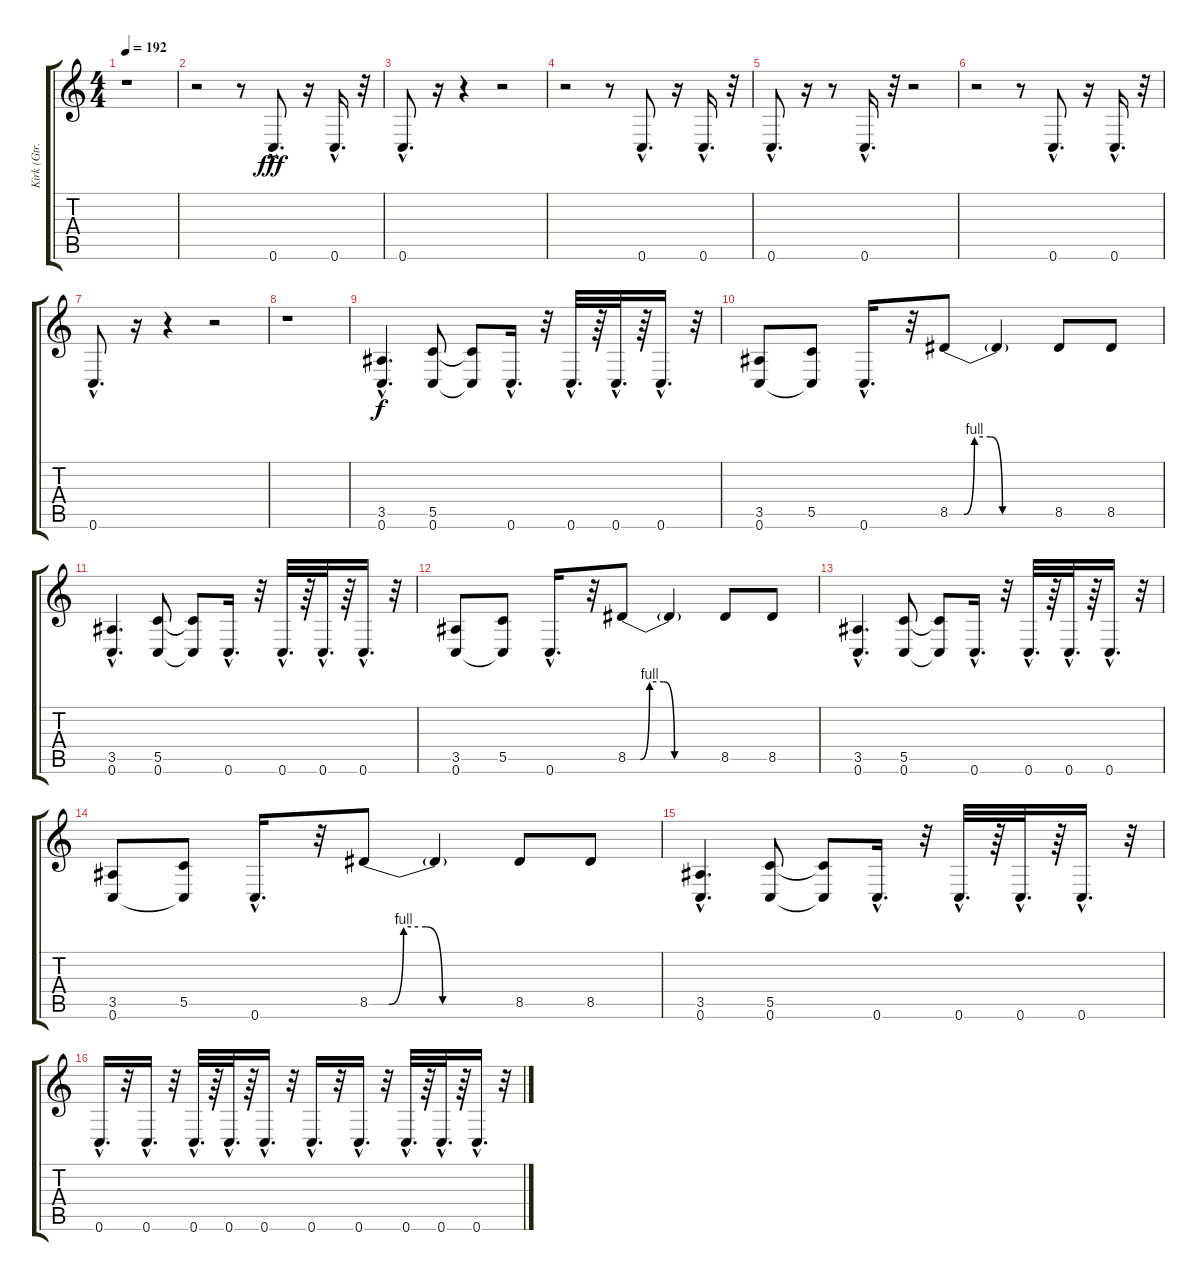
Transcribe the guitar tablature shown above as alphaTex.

\track ("Kirk (Gtr. 2)" "Kirk (Gtr.") {instrument distortionguitar}
\staff {score tabs}
\tuning (D4 A3 F3 C3 G2 C2) {hide}
\ts (4 4)
\tempo 192
\clef g2
\ks c
r.1{dy fff} |
r.2 r.8 0.6{hac}.8{d} r.16 0.6{hac}.16{d} r.32 |
0.6{hac}.8{d} r.16 r.4 r.2 |
r.2 r.8 0.6{hac}.8{d} r.16 0.6{hac}.16{d} r.32 |
0.6{hac}.8{d} r.16 r.8 0.6{hac}.16{d} r.32 r.2 |
r.2 r.8 0.6{hac}.8{d} r.16 0.6{hac}.16{d} r.32 |
0.6{hac}.8{d} r.16 r.4 r.2 |
r.1 |
(3.5{hac} 0.6{hac}).4{d dy f} (5.5 0.6).8 (5.5{t} 0.6{t}).8 0.6{hac}.16{d} r.32 0.6{hac}.32{d} r.64 0.6{hac}.32{d} r.64 0.6{hac}.16{d} r.32 |
(3.5 0.6).8 (5.5 0.6{t}).8 0.6{hac}.16{d} r.32 8.5{be (custom 0 0 8 0 14 4 23 4 30 0 60 0)}.8 8.5{t}.4 8.5.8 8.5.8 |
(3.5{hac} 0.6{hac}).4{d} (5.5 0.6).8 (5.5{t} 0.6{t}).8 0.6{hac}.16{d} r.32 0.6{hac}.32{d} r.64 0.6{hac}.32{d} r.64 0.6{hac}.16{d} r.32 |
(3.5 0.6).8 (5.5 0.6{t}).8 0.6{hac}.16{d} r.32 8.5{be (custom 0 0 8 0 14 4 23 4 30 0 60 0)}.8 8.5{t}.4 8.5.8 8.5.8 |
(3.5{hac} 0.6{hac}).4{d} (5.5 0.6).8 (5.5{t} 0.6{t}).8 0.6{hac}.16{d} r.32 0.6{hac}.32{d} r.64 0.6{hac}.32{d} r.64 0.6{hac}.16{d} r.32 |
(3.5 0.6).8 (5.5 0.6{t}).8 0.6{hac}.16{d} r.32 8.5{be (custom 0 0 8 0 14 4 23 4 30 0 60 0)}.8 8.5{t}.4 8.5.8 8.5.8 |
(3.5{hac} 0.6{hac}).4{d} (5.5 0.6).8 (5.5{t} 0.6{t}).8 0.6{hac}.16{d} r.32 0.6{hac}.32{d} r.64 0.6{hac}.32{d} r.64 0.6{hac}.16{d} r.32 |
0.6{hac}.16{d} r.32 0.6{hac}.16{d} r.32 0.6{hac}.32{d} r.64 0.6{hac}.32{d} r.64 0.6{hac}.16{d} r.32 0.6{hac}.16{d} r.32 0.6{hac}.16{d} r.32 0.6{hac}.32{d} r.64 0.6{hac}.32{d} r.64 0.6{hac}.16{d} r.32
